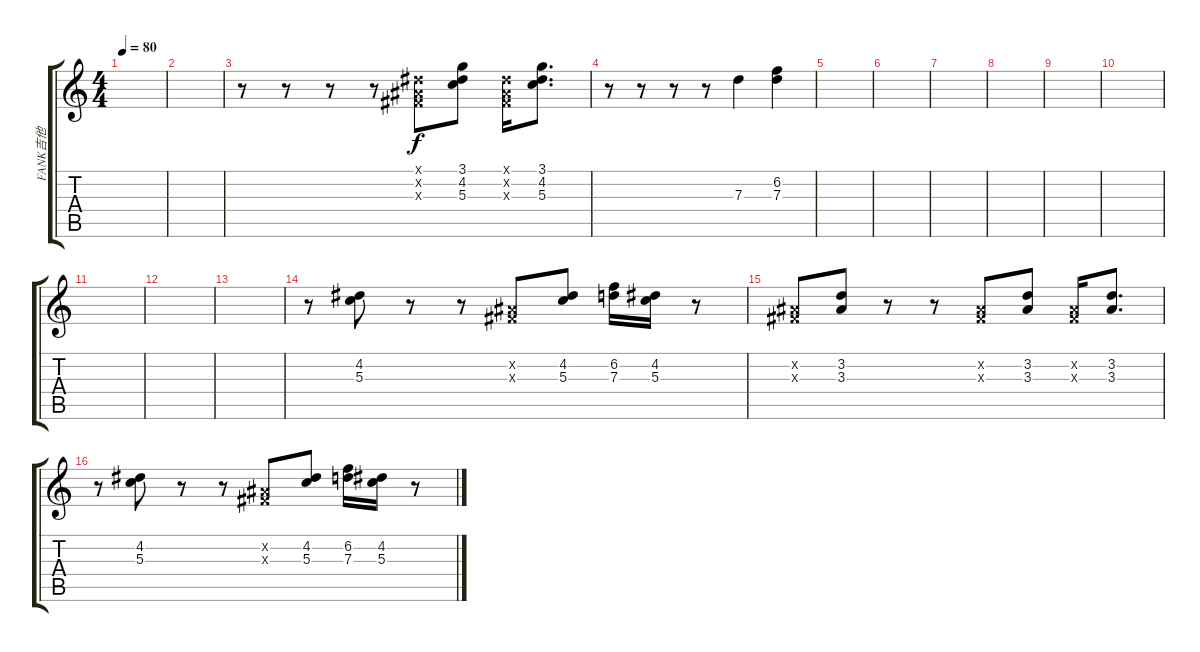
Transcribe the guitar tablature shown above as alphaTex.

\track ("FANK吉他 " "FANK吉他 ") {instrument electricguitarclean}
\staff {score tabs}
\tuning (E4 B3 G3 D3 A2 E2) {hide}
\ts (4 4)
\tempo 80
\clef g2
\ks c
|
|
r.8 r.8 r.8 r.8 (-1.1{x} -1.2{x} -1.3{x}).8 (3.1 4.2 5.3).8 (-1.1{x} -1.2{x} -1.3{x}).16 (3.1 4.2 5.3).8{d} |
r.8 r.8 r.8 r.8 7.3.4 (6.2 7.3).4 |
|
|
|
|
|
|
|
|
|
r.8 (4.2 5.3).8 r.8 r.8 (-1.2{x} -1.3{x}).8 (4.2 5.3).8 (6.2 7.3).16 (4.2 5.3).16 r.8 |
(-1.2{x} -1.3{x}).8 (3.2 3.3).8 r.8 r.8 (-1.2{x} -1.3{x}).8 (3.2 3.3).8 (-1.2{x} -1.3{x}).16 (3.2 3.3).8{d} |
r.8 (4.2 5.3).8 r.8 r.8 (-1.2{x} -1.3{x}).8 (4.2 5.3).8 (6.2 7.3).16 (4.2 5.3).16 r.8
